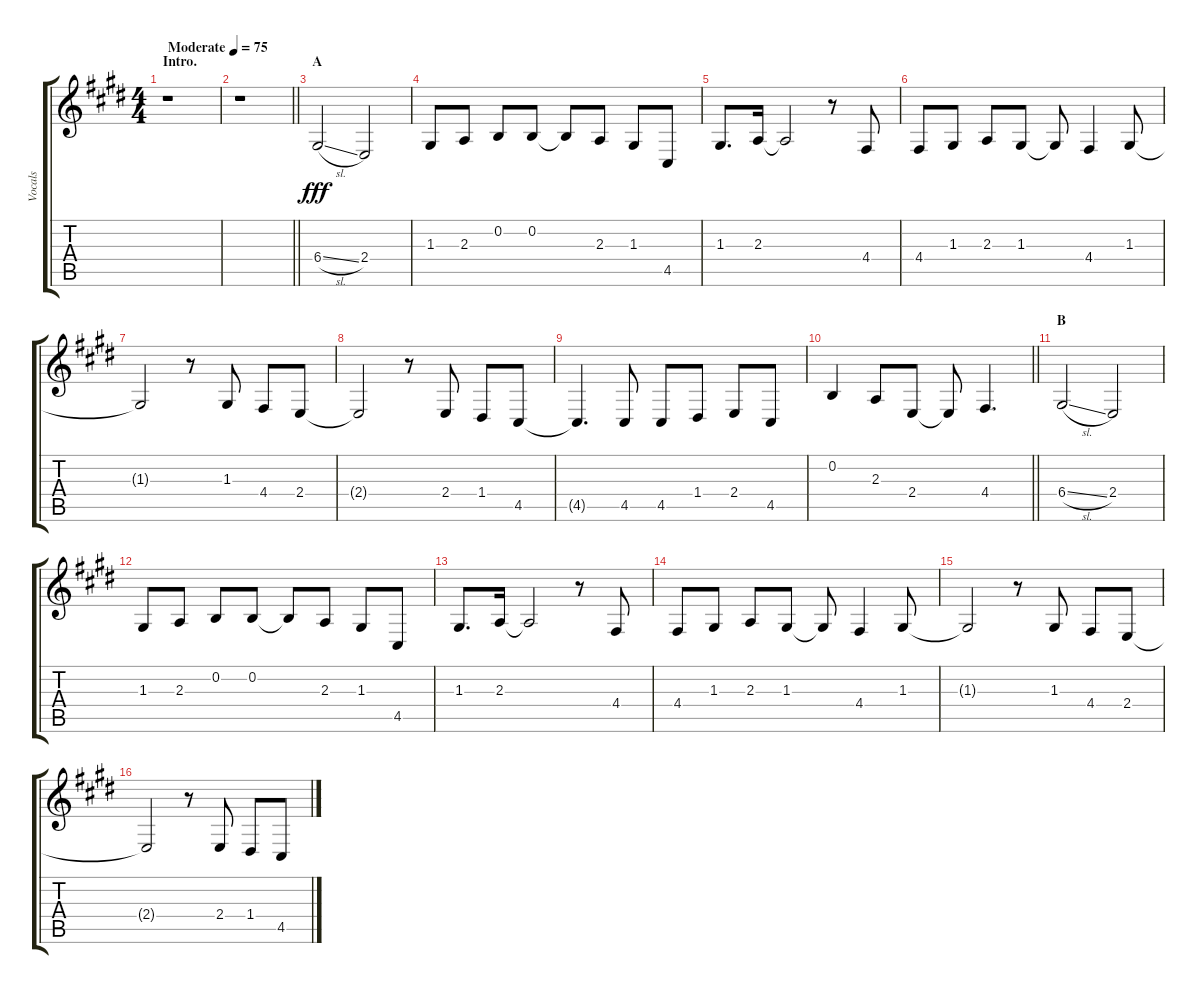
\track ("Vocals" "Vocals") {instrument voiceoohs}
\staff {score tabs}
\tuning (E4 B3 G3 D3 A2 E2) {hide}
\ts (4 4)
\section ("" "Intro.")
\tempo (75 "Moderate")
\clef g2
\ks e
r.1{dy fff instrument voiceoohs} |
\barLineRight lightlight
r.1 |
\section ("" "A")
6.4{sl}.2 2.4.2 |
1.3.8 2.3.8 0.2.8 0.2.8 0.2{t}.8 2.3.8 1.3.8 4.5.8 |
1.3.8{d} 2.3.16 2.3{t}.2 r.8 4.4.8 |
4.4.8 1.3.8 2.3.8 1.3.8 1.3{t}.8 4.4.4 1.3.8 |
1.3{t}.2 r.8 1.3.8 4.4.8 2.4.8 |
2.4{t}.2 r.8 2.4.8 1.4.8 4.5.8 |
4.5{t}.4{d} 4.5.8 4.5.8 1.4.8 2.4.8 4.5.8 |
\barLineRight lightlight
0.2.4 2.3.8 2.4.8 2.4{t}.8 4.4.4{d} |
\section ("" "B")
6.4{sl}.2 2.4.2 |
1.3.8 2.3.8 0.2.8 0.2.8 0.2{t}.8 2.3.8 1.3.8 4.5.8 |
1.3.8{d} 2.3.16 2.3{t}.2 r.8 4.4.8 |
4.4.8 1.3.8 2.3.8 1.3.8 1.3{t}.8 4.4.4 1.3.8 |
1.3{t}.2 r.8 1.3.8 4.4.8 2.4.8 |
2.4{t}.2 r.8 2.4.8 1.4.8 4.5.8
